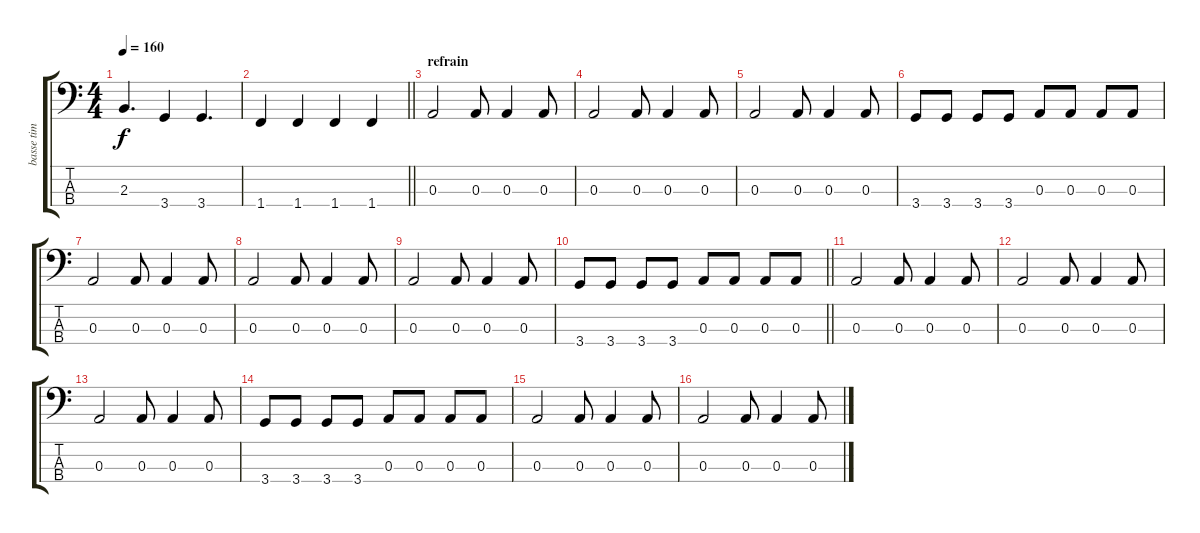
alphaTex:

\track ("basse tim" "basse tim") {instrument electricbassfinger}
\staff {score tabs}
\tuning (G2 D2 A1 E1) {hide}
\ts (4 4)
\tempo 160
\clef f4
\ks c
2.3.4{d dy f} 3.4.4 3.4.4{d} |
\barLineRight lightlight
1.4.4 1.4.4 1.4.4 1.4.4 |
\section ("" "refrain")
0.3.2 0.3.8 0.3.4 0.3.8 |
0.3.2 0.3.8 0.3.4 0.3.8 |
0.3.2 0.3.8 0.3.4 0.3.8 |
3.4.8 3.4.8 3.4.8 3.4.8 0.3.8 0.3.8 0.3.8 0.3.8 |
0.3.2 0.3.8 0.3.4 0.3.8 |
0.3.2 0.3.8 0.3.4 0.3.8 |
0.3.2 0.3.8 0.3.4 0.3.8 |
\barLineRight lightlight
3.4.8 3.4.8 3.4.8 3.4.8 0.3.8 0.3.8 0.3.8 0.3.8 |
0.3.2 0.3.8 0.3.4 0.3.8 |
0.3.2 0.3.8 0.3.4 0.3.8 |
0.3.2 0.3.8 0.3.4 0.3.8 |
3.4.8 3.4.8 3.4.8 3.4.8 0.3.8 0.3.8 0.3.8 0.3.8 |
0.3.2 0.3.8 0.3.4 0.3.8 |
0.3.2 0.3.8 0.3.4 0.3.8
